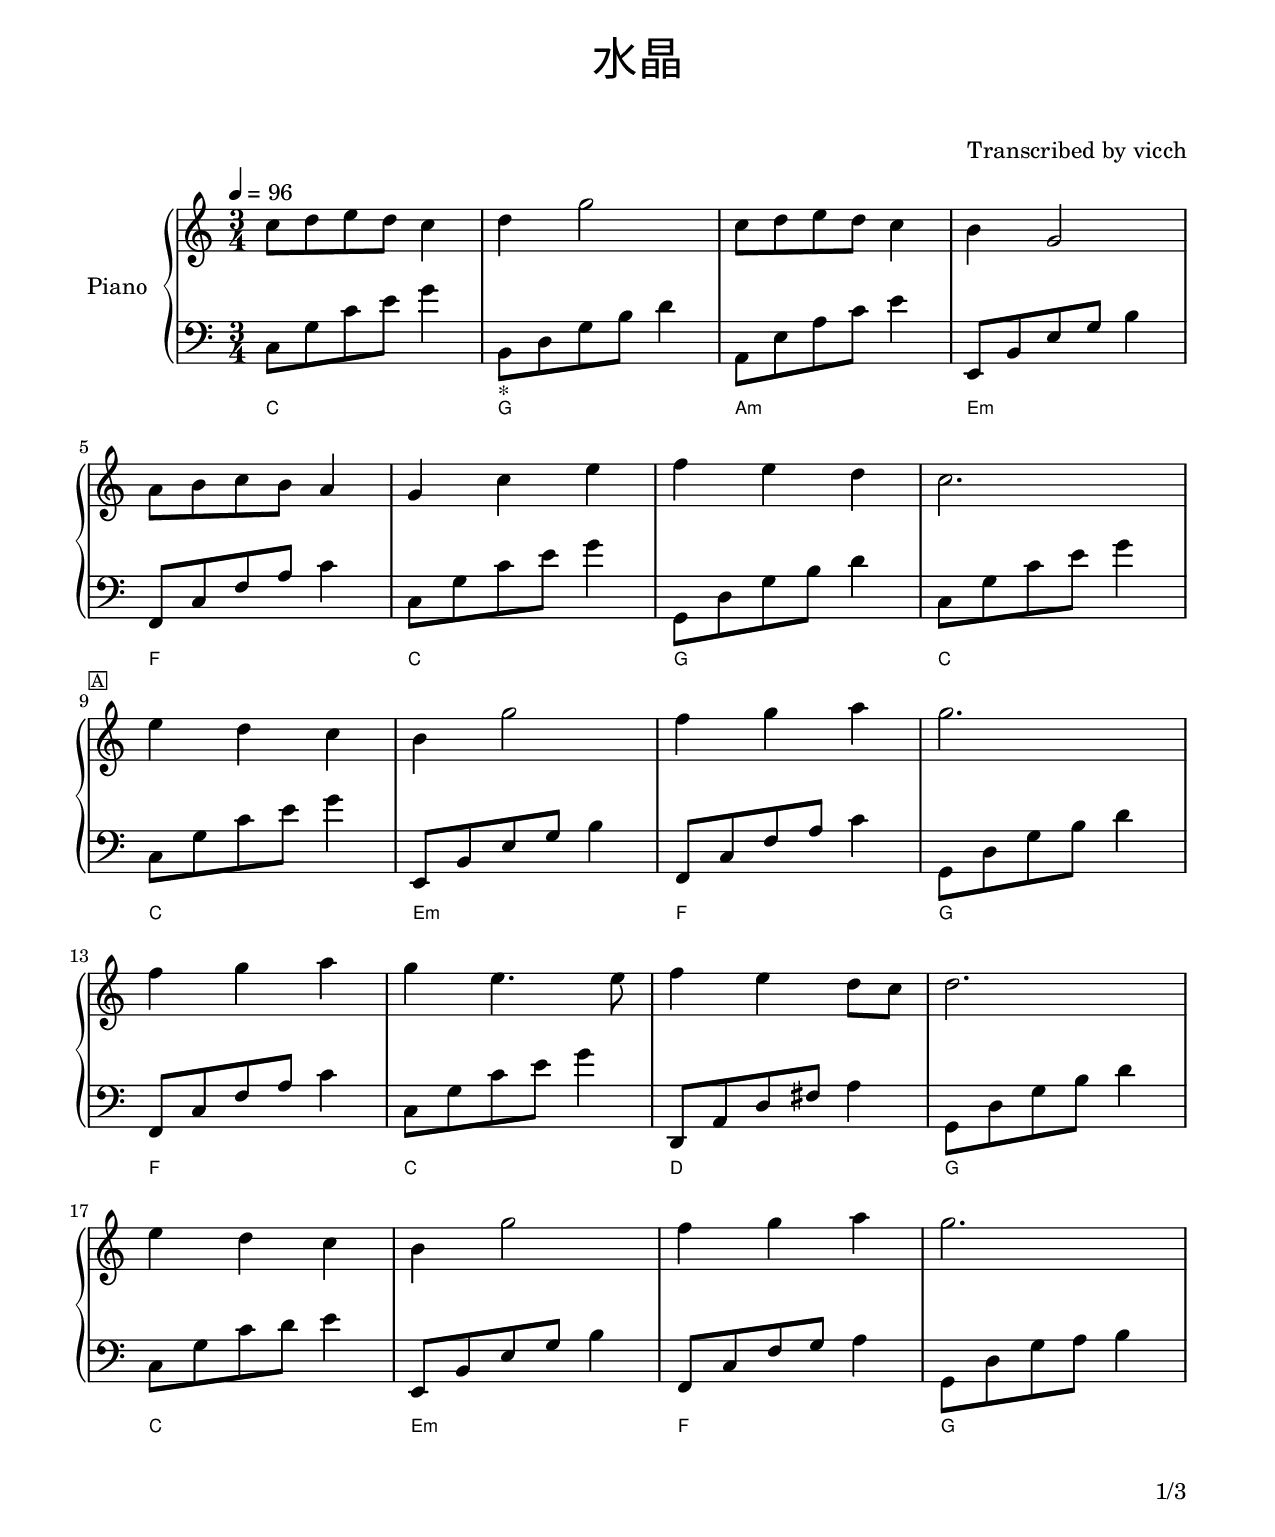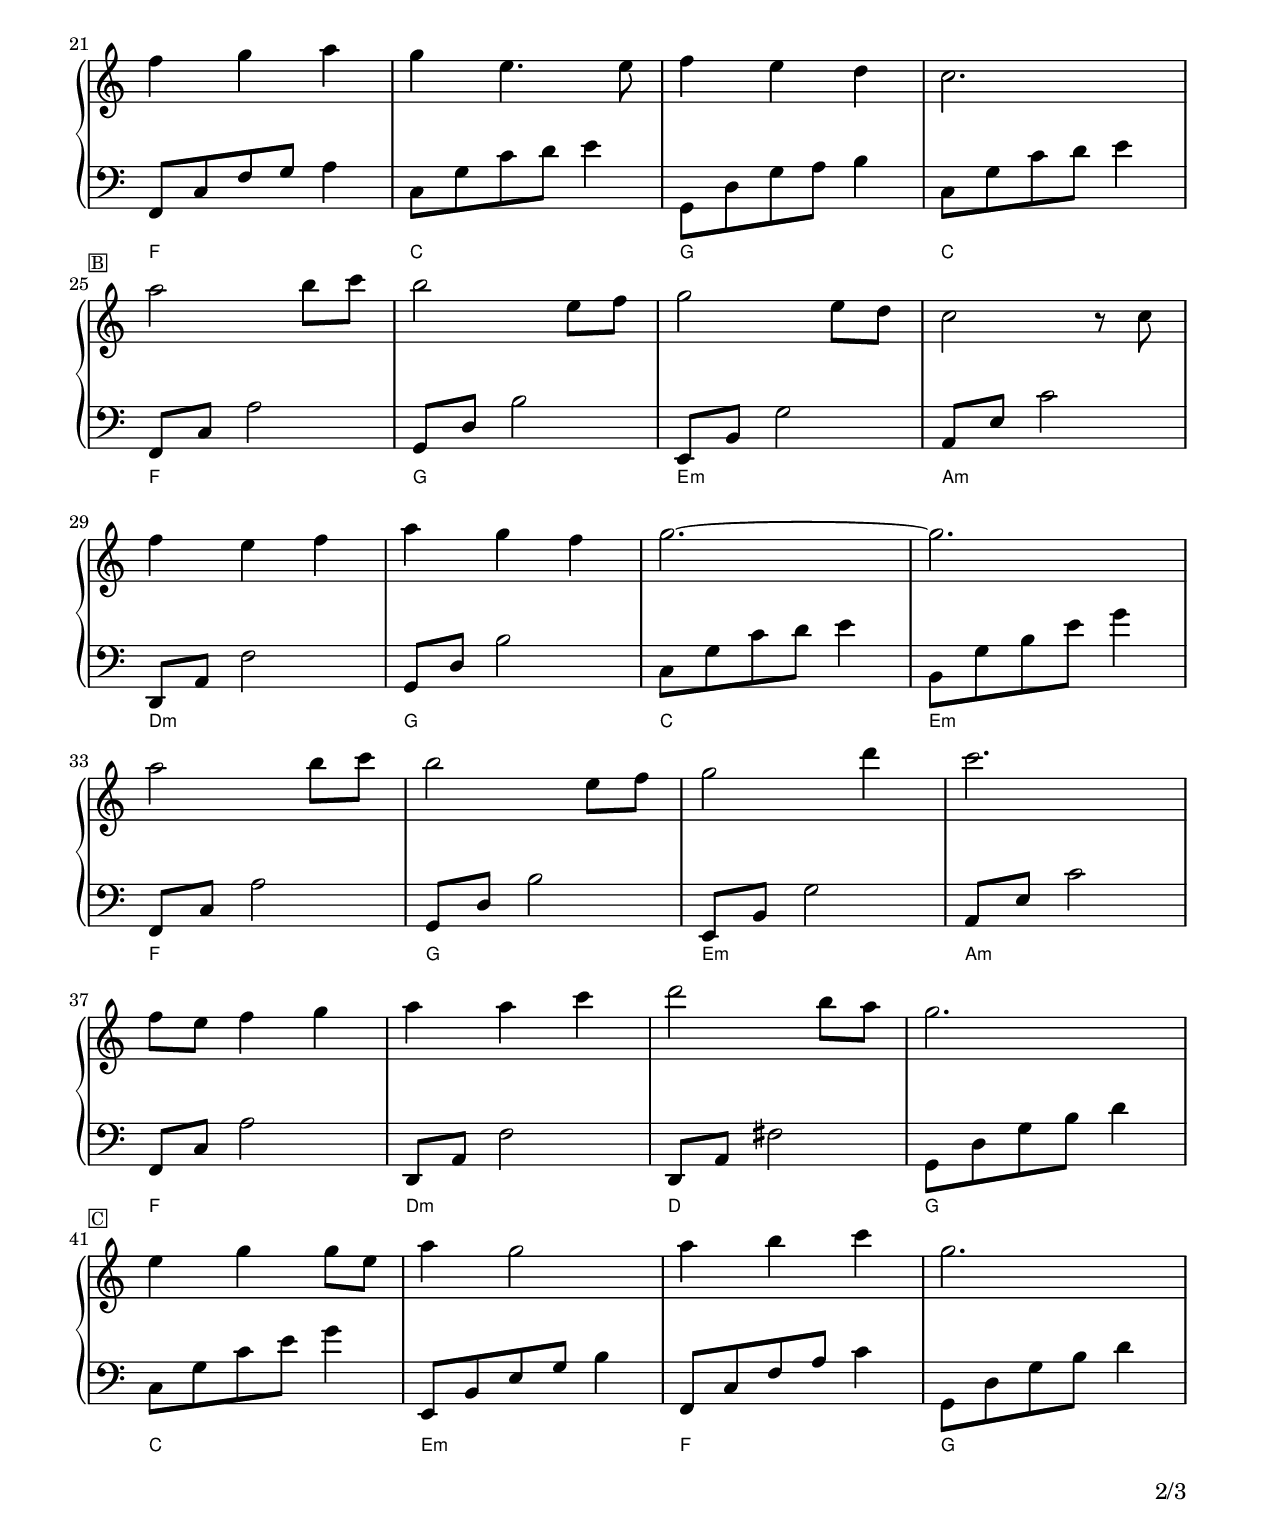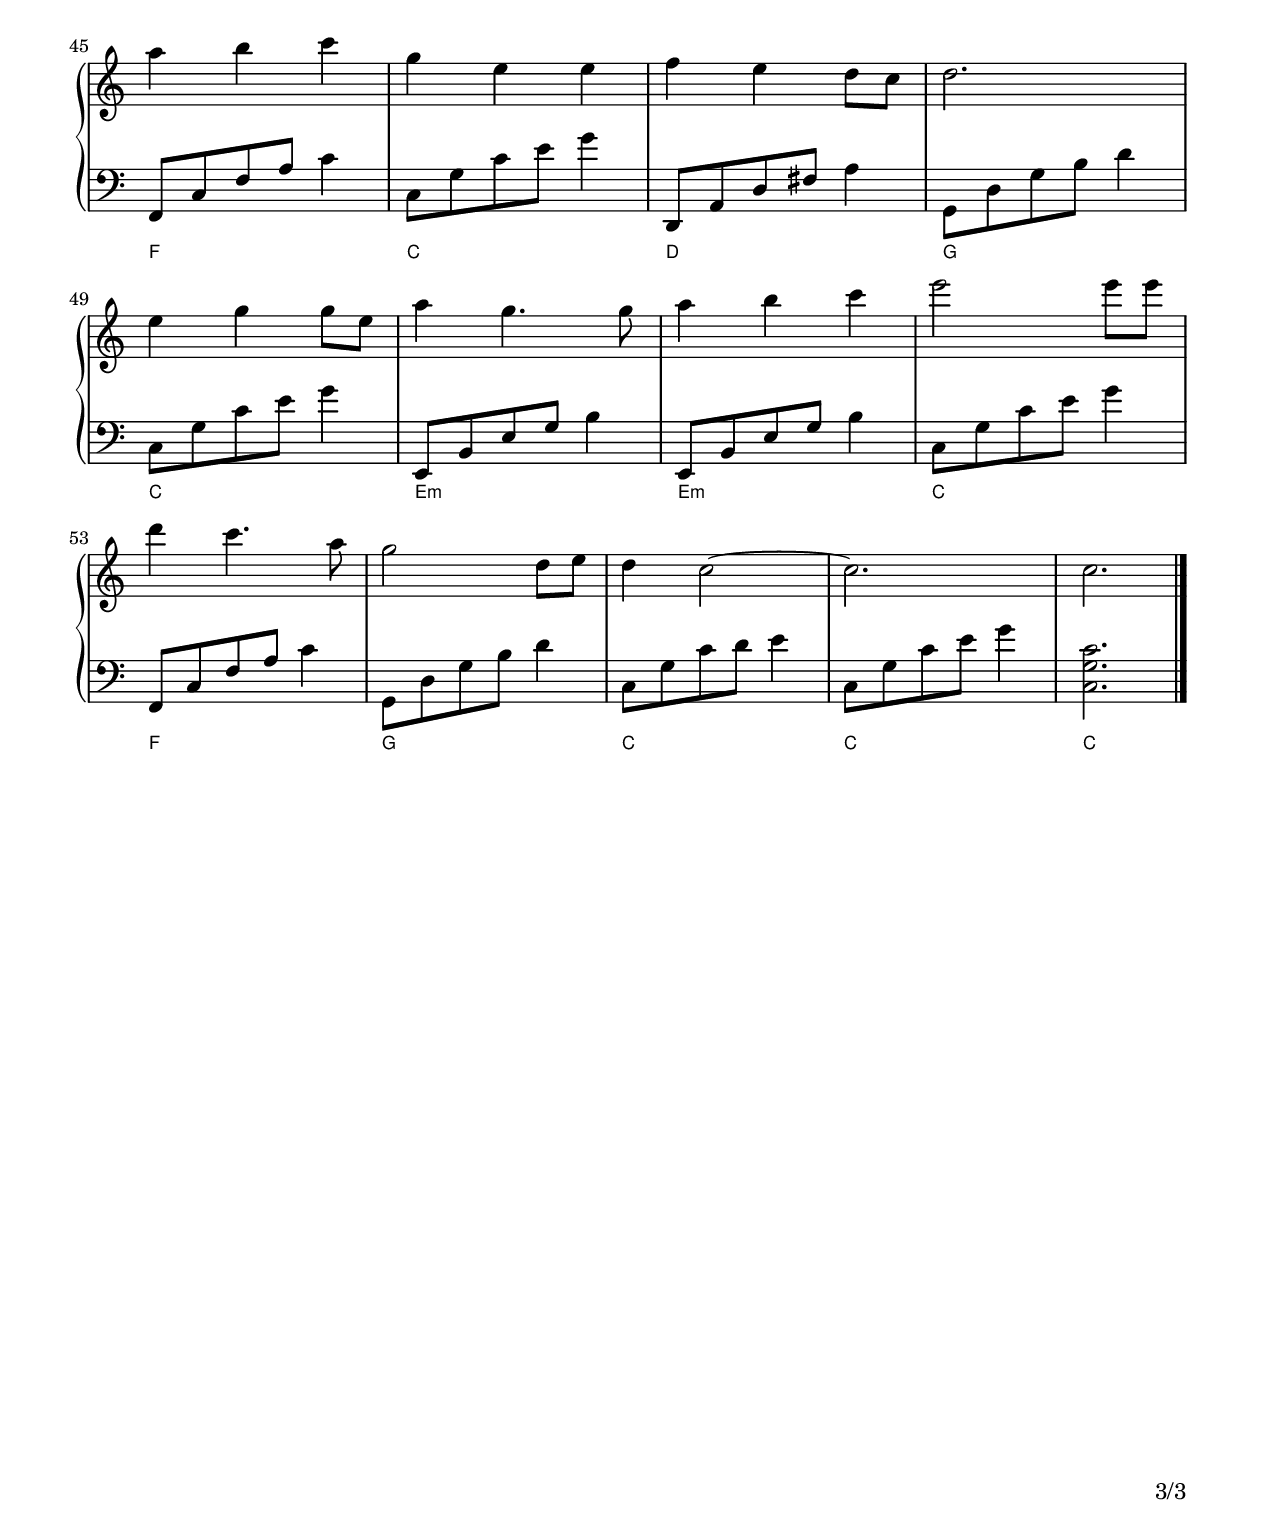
\version "2.24.3"

#(define title      "水晶")
#(define title-font "FangSong")
#(define sequence   "EveryonePiano 313")
#(define total-page 3)

\include "../base.ly"

\markup \vspace #1.5

Ci   = { c8  g8  c'8 e'8 g'4 }
Cii  = { c8  g8  c'8 d'8 e'4 }
Di   = { d,8 a,8 d8  fs8 a4  }
Emi  = { e,8 b,8 e8  g8  b4  }
Emii = { b,8 g8  b8  e'8 g'4 }
Fi   = { f,8 c8  f8  a8  c'4 }
Fii  = { f,8 c8  f8  g8  a4  }
Gi   = { g,8 d8  g8  b8  d'4 }
Gii  = { b,8 d8  g8  b8  d'4 }
Giii = { g,8 d8  g8  a8  b4  }
Ami  = { a,8 e8  a8  c'8 e'4 }

Dm    = { d,8 a,8 f2  }
Dii   = { d,8 a,8 fs2 }
Emiii = { e,8 b,8 g2  }
Fiii  = { f,8 c8  a2  }
Giv   = { g,8 d8  b2  }
Amii  = { a,8 e8  c'2 }

\score {
  \new PianoStaff \with {
    instrumentName = "Piano"
  } <<
    \new Staff {
      \tempo 4 = 96
      \clef treble
      \key c \major
      \time 3/4
      
      c''8 d''8 e''8 d''8 c''4 | d''4 g''2      | c''8 d''8 e''8 d''8 c''4 | b'4 g'2 | \break
      a'8  b'8  c''8 b'8  a'4  | g'4  c''4 e''4 | f''4      e''4      d''4 | c''2.   | \break
      
      \A
      e''4 d''4 c''4 | b'4  g''2       | f''4 g''4 a''4      | g''2. | \break
      f''4 g''4 a''4 | g''4 e''4. e''8 | f''4 e''4 d''8 c''8 | d''2. | \break
      e''4 d''4 c''4 | b'4  g''2       | f''4 g''4 a''4      | g''2. | \break
      f''4 g''4 a''4 | g''4 e''4. e''8 | f''4 e''4 d''4      | c''2. | \break
      
      \B
      a''2      b''8 c'''8 | b''2      e''8 f''8 | g''2  e''8 d''8 | c''2 r8 c''8 | \break
      f''4 e''4 f''4       | a''4 g''4 f''4      | g''2.~          | g''2.        | \break
      a''2      b''8 c'''8 | b''2      e''8 f''8 | g''2  d'''4     | c'''2.       | \break
      f''8 e''8 f''4 g''4  | a''4 a''4 c'''4     | d'''2 b''8 a''8 | g''2.        | \break
      
      \C
      e''4  g''4 g''8 e''8 | a''4 g''2            | a''4 b''4 c'''4     | g''2.             | \break
      a''4  b''4 c'''4     | g''4 e''4  e''4      | f''4 e''4 d''8 c''8 | d''2.             | \break
      e''4  g''4 g''8 e''8 | a''4 g''4. g''8      | a''4 b''4 c'''4     | e'''2 e'''8 e'''8 | \break
      d'''4 c'''4.    a''8 | g''2       d''8 e''8 | d''4 c''2~          | c''2.             | c''2. | \bar "|."
    }
    \new Staff {
      \clef bass
      \key c \major
      \time 3/4
      
      \Ci | \VAR \Gii | \Ami | \Emi |
      \Fi | \Ci       | \Gi  | \Ci  |
      
      \Ci  | \Emi | \Fi   | \Gi   |
      \Fi  | \Ci  | \Di   | \Gi   |
      \Cii | \Emi | \Fii  | \Giii |
      \Fii | \Cii | \Giii | \Cii  |
      
      \Fiii | \Giv | \Emiii | \Amii |
      \Dm   | \Giv | \Cii   | \Emii |
      \Fiii | \Giv | \Emiii | \Amii |
      \Fiii | \Dm  | \Dii   | \Gi   |
      
      \Ci | \Emi | \Fi  | \Gi |
      \Fi | \Ci  | \Di  | \Gi |
      \Ci | \Emi | \Emi | \Ci |
      \Fi | \Gi  | \Cii | \Ci | <c g c'>2. |
    }
    \chords {

      c2. | g2. | a2.:m | e2.:m |
      f2. | c2. | g2.   | c2.   |
      
      c2. | e2.:m | f2. | g2. |
      f2. | c2.   | d2. | g2. |
      c2. | e2.:m | f2. | g2. |
      f2. | c2.   | g2. | c2. |
      
      f2.   | g2.   | e2.:m | a2.:m |
      d2.:m | g2.   | c2.   | e2.:m |
      f2.   | g2.   | e2.:m | a2.:m |
      f2.   | d2.:m | d2.   | g2.   |
      
      c2. | e2.:m | f2.   | g2. |
      f2. | c2.   | d2.   | g2. |
      c2. | e2.:m | e2.:m | c2. |
      f2. | g2.   | c2.   | c2. | c2. |
    }
  >>
  \layout {}
}

\score {
  \new PianoStaff \with {
    instrumentName = "Piano"
  } <<
    \new Staff {
      \tempo 4 = 96
      \clef treble
      \key c \major
      \time 3/4
      
      c''8 d''8 e''8 d''8 c''4 | d''4 g''2      | c''8 d''8 e''8 d''8 c''4 | b'4 g'2 | \break
      a'8  b'8  c''8 b'8  a'4  | g'4  c''4 e''4 | f''4      e''4      d''4 | c''2.   | \break
      
      e''4 d''4 c''4 | b'4  g''2       | f''4 g''4 a''4      | g''2. | \break
      f''4 g''4 a''4 | g''4 e''4. e''8 | f''4 e''4 d''8 c''8 | d''2. | \break
      e''4 d''4 c''4 | b'4  g''2       | f''4 g''4 a''4      | g''2. | \break
      f''4 g''4 a''4 | g''4 e''4. e''8 | f''4 e''4 d''4      | c''2. | \break
      
      a''2      b''8 c'''8 | b''2      e''8 f''8 | g''2  e''8 d''8 | c''2 r8 c''8 | \break
      f''4 e''4 f''4       | a''4 g''4 f''4      | g''2.~            g''2.        | \break
      a''2      b''8 c'''8 | b''2      e''8 f''8 | g''2  d'''4     | c'''2.       | \break
      f''8 e''8 f''4 g''4  | a''4 a''4 c'''4     | d'''2 b''8 a''8 | g''2.        | \break
      
      e''4  g''4 g''8 e''8 | a''4 g''2            | a''4 b''4 c'''4     | g''2.             | \break
      a''4  b''4 c'''4     | g''4 e''4  e''4      | f''4 e''4 d''8 c''8 | d''2.             | \break
      e''4  g''4 g''8 e''8 | a''4 g''4. g''8      | a''4 b''4 c'''4     | e'''2 e'''8 e'''8 | \break
      d'''4 c'''4.    a''8 | g''2       d''8 e''8 | d''4 c''2~            c''2.             | c''2. | \bar "|."
    }
    \new Staff {
      \clef bass
      \key c \major
      \time 3/4
      
      \Ci | \Gii | \Ami | \Emi |
      \Fi | \Ci  | \Gi  | \Ci  |
      
      \Ci  | \Emi | \Fi   | \Gi   |
      \Fi  | \Ci  | \Di   | \Gi   |
      \Cii | \Emi | \Fii  | \Giii |
      \Fii | \Cii | \Giii | \Cii  |
      
      \Fiii | \Giv | \Emiii | \Amii |
      \Dm   | \Giv | \Cii   | \Emii |
      \Fiii | \Giv | \Emiii | \Amii |
      \Fiii | \Dm  | \Dii   | \Gi   |
      
      \Ci | \Emi | \Fi  | \Gi |
      \Fi | \Ci  | \Di  | \Gi |
      \Ci | \Emi | \Emi | \Ci |
      \Fi | \Gi  | \Cii | \Ci | <c g c'>2. |
    }
  >>
  \midi {}
}
